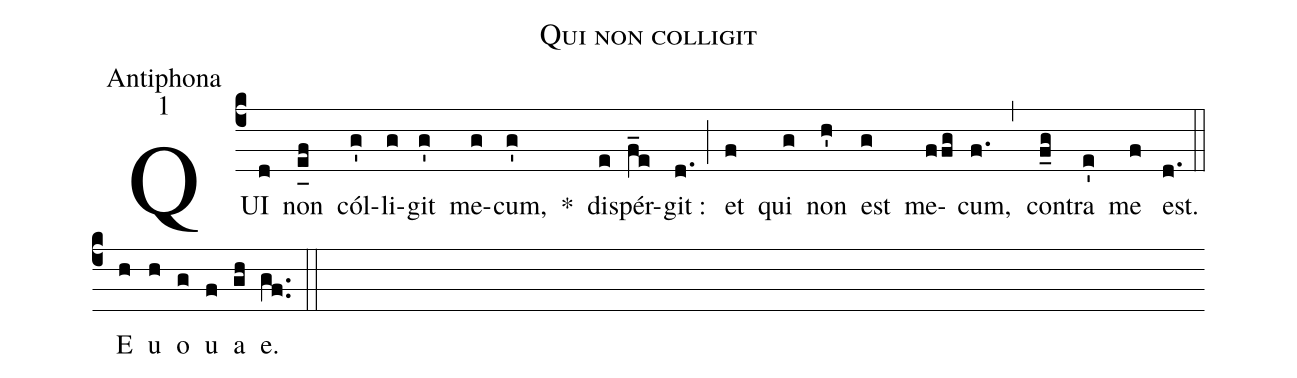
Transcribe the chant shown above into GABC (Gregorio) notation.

name:Qui non colligit;
office-part:Antiphona;
mode:1;
%%
(c4) QUI(d) non(e_[uh:l]f) cól(g')li(g)git(g') me(g)cum,(g') *() dis(e)pér(f_e)git :(d.) (;) et(f) qui(g) non(h') est(g) me(ffg)cum,(f.) (,) con(f_g)tra(e') me(f) est.(d.) (::) <eu>E(h) u(h) o(g) u(f) a(gh) e.</eu>(gf..) (::)
